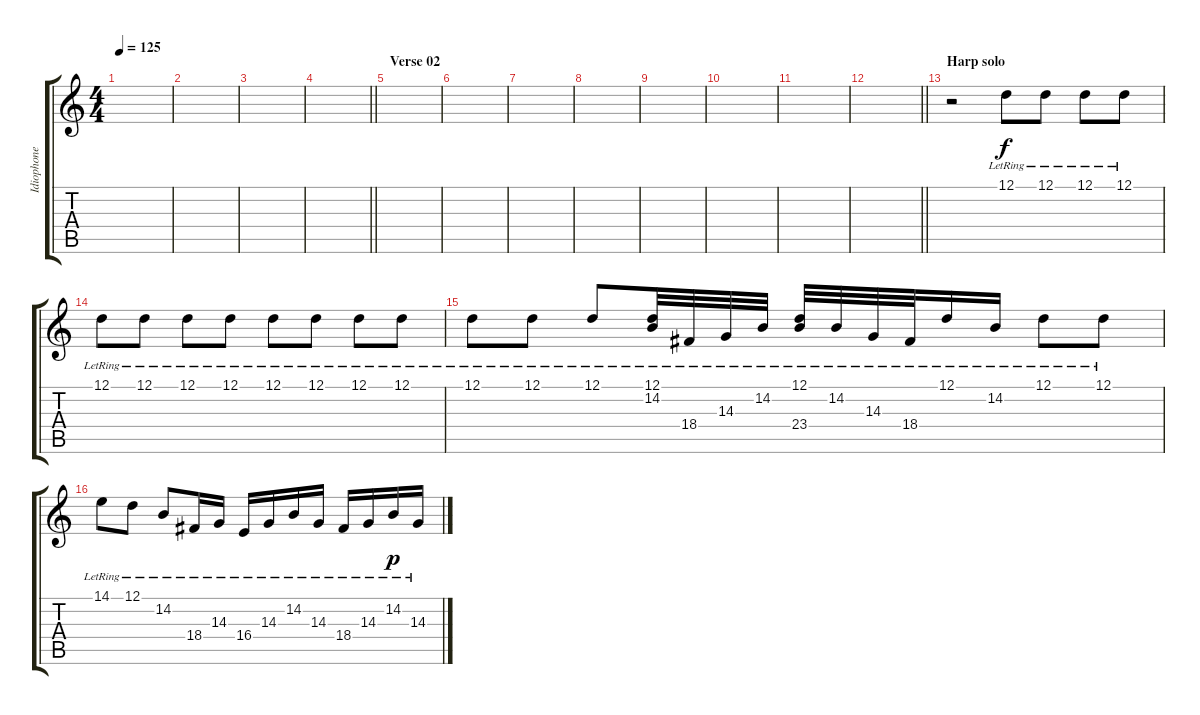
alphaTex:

\track ("Idiophone / harp" "Idiophone ") {instrument vibraphone}
\staff {score tabs}
\tuning (D4 A3 F3 C3 G2 C2) {hide}
\ts (4 4)
\tempo 125
\clef g2
\ks c
|
|
|
\barLineRight lightlight
|
\section ("" "Verse 02")
|
|
|
|
|
|
|
\barLineRight lightlight
|
\section ("" "Harp solo")
r.2{volume 13 balance 10 instrument orchestralharp} 12.1{lr}.8 12.1{lr}.8 12.1{lr}.8 12.1{lr}.8 |
12.1{lr}.8 12.1{lr}.8 12.1{lr}.8 12.1{lr}.8 12.1{lr}.8 12.1{lr}.8 12.1{lr}.8 12.1{lr}.8 |
12.1{lr}.8 12.1{lr}.8 12.1{lr}.8 (12.1{lr} 14.2{lr}).32 18.4{lr}.32 14.3{lr}.32 14.2{lr}.32 (12.1{lr} 23.4{lr}).32 14.2{lr}.32 14.3{lr}.32 18.4{lr}.32 12.1{lr}.16 14.2{lr}.16 12.1{lr}.8 12.1{lr}.8 |
14.1{lr}.8 12.1{lr}.8 14.2{lr}.8 18.4{lr}.16 14.3{lr}.16 16.4{lr}.16 14.3{lr}.16 14.2{lr}.16 14.3{lr}.16 18.4{lr}.16 14.3{lr}.16 14.2{lr}.16{dy p} 14.3{lr}.16
